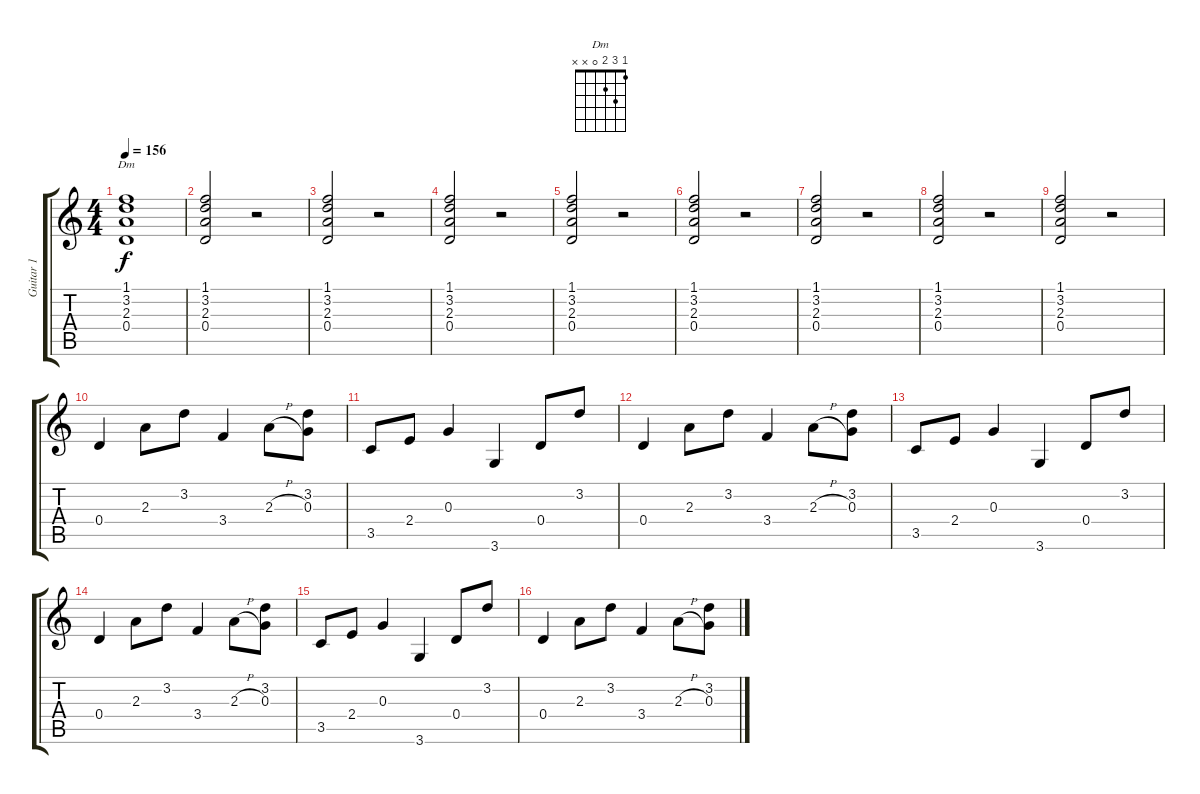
\track ("Guitar 1" "Guitar 1") {instrument overdrivenguitar}
\staff {score tabs}
\tuning (E4 B3 G3 D3 A2 E2) {hide}
\chord ("Dm" 1 3 2 0 x x)
\ts (4 4)
\tempo 156
\clef g2
\ks c
(1.1 3.2 2.3 0.4).1{ch "Dm" dy f} |
(1.1 3.2 2.3 0.4).2 r.2 |
(1.1 3.2 2.3 0.4).2 r.2 |
(1.1 3.2 2.3 0.4).2 r.2 |
(1.1 3.2 2.3 0.4).2 r.2 |
(1.1 3.2 2.3 0.4).2 r.2 |
(1.1 3.2 2.3 0.4).2 r.2 |
(1.1 3.2 2.3 0.4).2 r.2 |
(1.1 3.2 2.3 0.4).2 r.2 |
0.4.4 2.3.8 3.2.8 3.4.4 2.3{h}.8 (3.2 0.3).8 |
3.5.8 2.4.8 0.3.4 3.6.4 0.4.8 3.2.8 |
0.4.4 2.3.8 3.2.8 3.4.4 2.3{h}.8 (3.2 0.3).8 |
3.5.8 2.4.8 0.3.4 3.6.4 0.4.8 3.2.8 |
0.4.4 2.3.8 3.2.8 3.4.4 2.3{h}.8 (3.2 0.3).8 |
3.5.8 2.4.8 0.3.4 3.6.4 0.4.8 3.2.8 |
0.4.4 2.3.8 3.2.8 3.4.4 2.3{h}.8 (3.2 0.3).8
